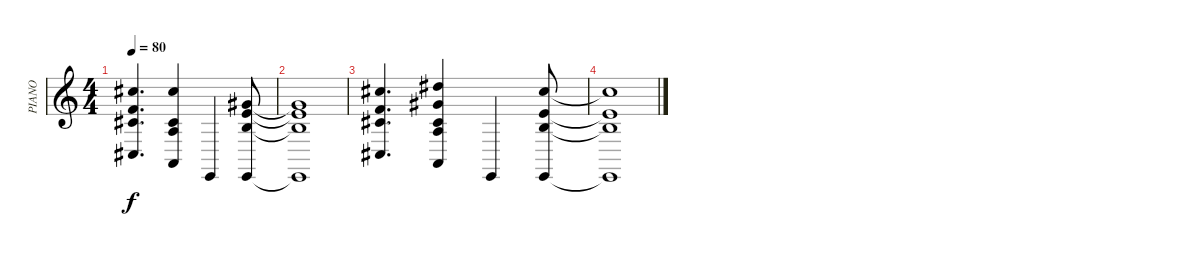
\track ("PIANO" "PIANO") {instrument acousticgrandpiano}
\staff {score}
\tuning (Eb4 Bb3 Gb3 Db3 Ab2 Db2) {hide}
\ts (4 4)
\tempo 80
\clef g2
\ks c
(10.1 7.2 7.3 0.4).4{d dy f} (10.1 7.3 8.4 8.6).4 3.6.4 (5.1 6.2 5.3 3.6).8 |
(5.1{t} 6.2{t} 5.3{t} 3.6{t}).1 |
(10.1 7.2 7.3 0.4).4{d} (12.1 10.2 7.3 8.4 8.6).4 3.6.4 (10.1 6.2 5.3 3.6).8 |
(10.1{t} 6.2{t} 5.3{t} 3.6{t}).1
